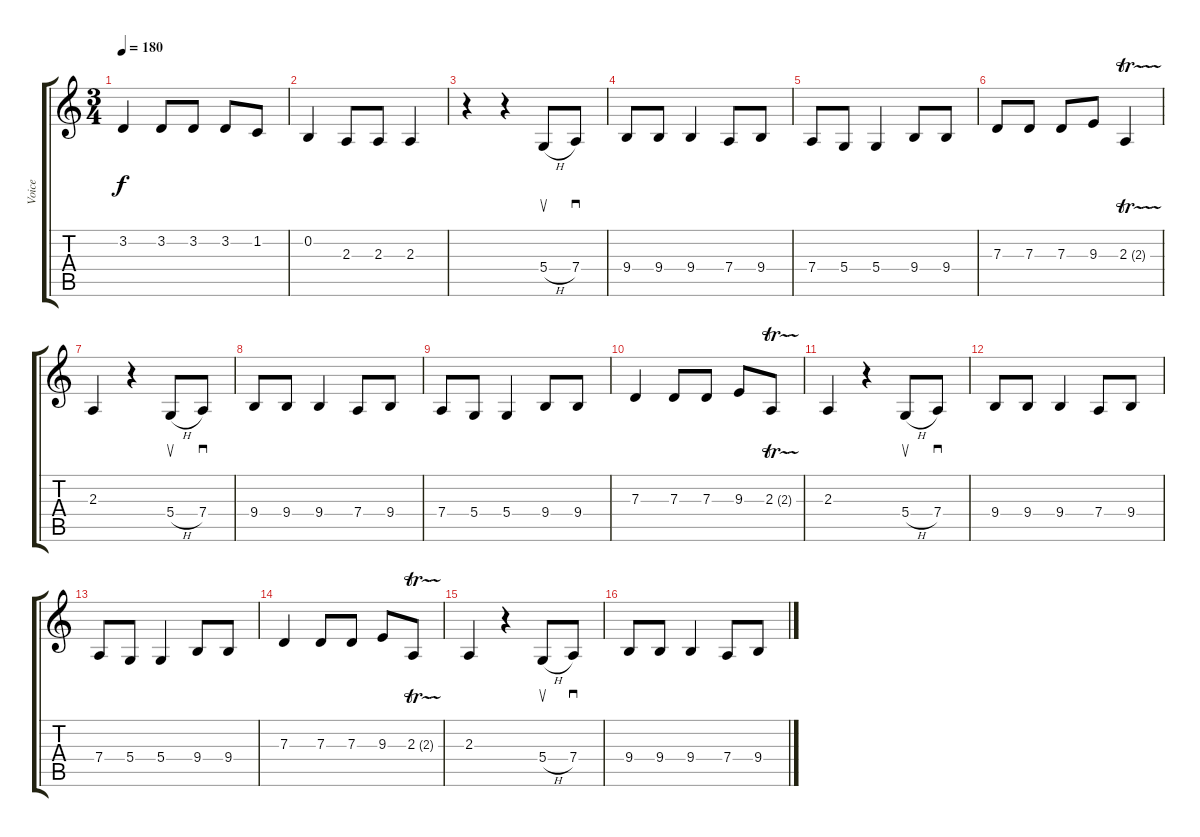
\track ("Voice" "Voice") {instrument brasssection}
\staff {score tabs}
\tuning (E4 B3 G3 D3 A2 E2) {hide}
\ts (3 4)
\tempo 180
\clef g2
\ks c
3.2.4{dy f} 3.2.8 3.2.8 3.2.8 1.2.8 |
0.2.4 2.3.8 2.3.8 2.3.4 |
r.4 r.4 5.4{h}.8{su} 7.4.8{sd} |
9.4.8 9.4.8 9.4.4 7.4.8 9.4.8 |
7.4.8 5.4.8 5.4.4 9.4.8 9.4.8 |
7.3.8 7.3.8 7.3.8 9.3.8 2.3{tr (2 16)}.4 |
2.3.4 r.4 5.4{h}.8{su} 7.4.8{sd} |
9.4.8 9.4.8 9.4.4 7.4.8 9.4.8 |
7.4.8 5.4.8 5.4.4 9.4.8 9.4.8 |
7.3.4 7.3.8 7.3.8 9.3.8 2.3{tr (2 16)}.8 |
2.3.4 r.4 5.4{h}.8{su} 7.4.8{sd} |
9.4.8 9.4.8 9.4.4 7.4.8 9.4.8 |
7.4.8 5.4.8 5.4.4 9.4.8 9.4.8 |
7.3.4 7.3.8 7.3.8 9.3.8 2.3{tr (2 16)}.8 |
2.3.4 r.4 5.4{h}.8{su} 7.4.8{sd} |
9.4.8 9.4.8 9.4.4 7.4.8 9.4.8
